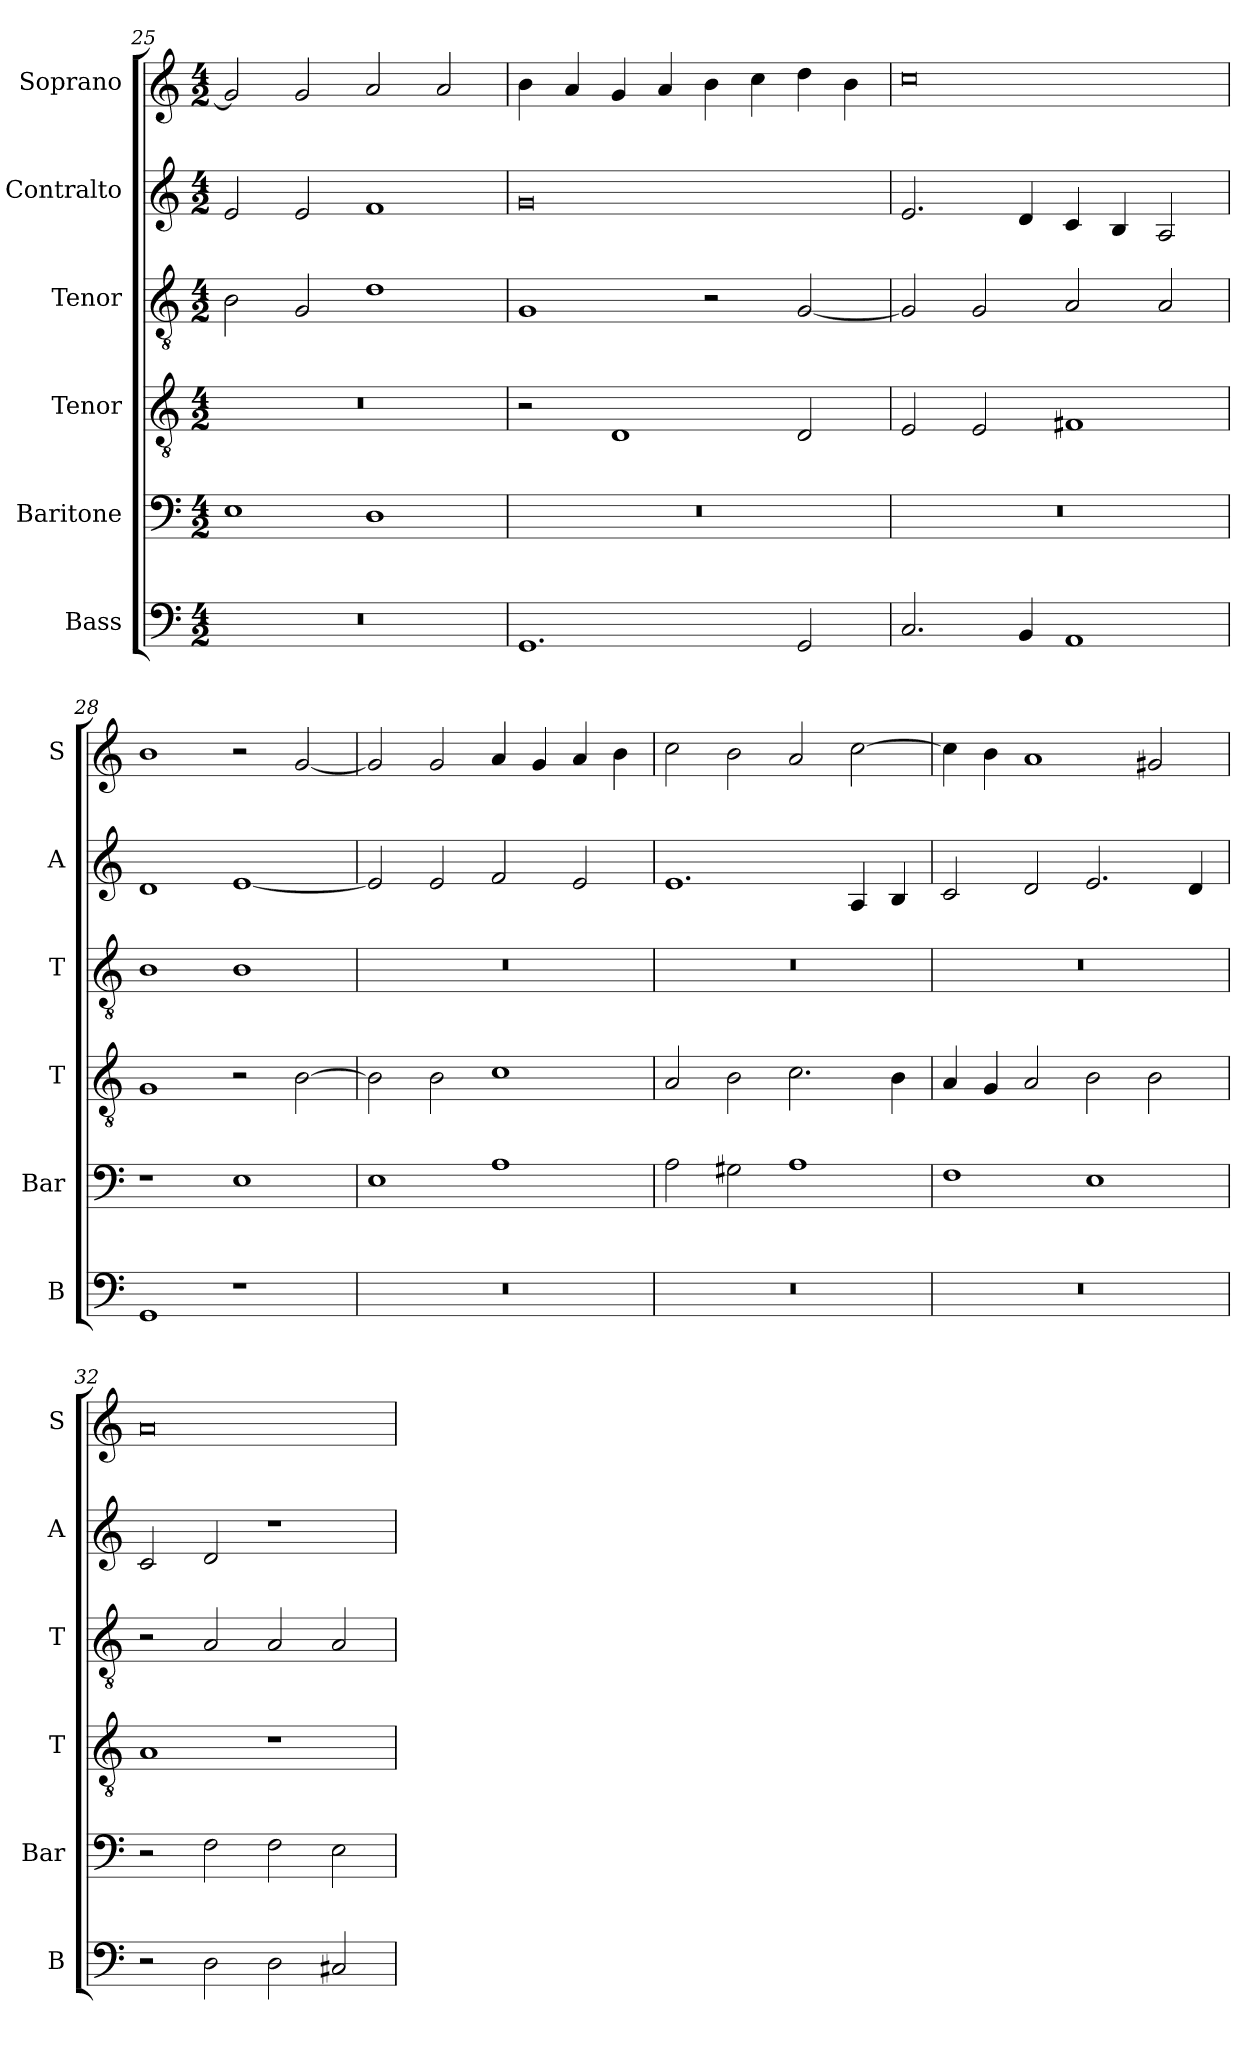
**kern	**kern	**kern	**kern	**kern	**kern
*part6	*part5	*part4	*part3	*part2	*part1
*staff6	*staff5	*staff4	*staff3	*staff2	*staff1
*I"Bass	*I"Baritone	*I"Tenor	*I"Tenor	*I"Contralto	*I"Soprano
*I'B	*I'Bar	*I'T	*I'T	*I'A	*I'S
*clefF4	*clefF4	*clefGv2	*clefGv2	*clefG2	*clefG2
*k[]	*k[]	*k[]	*k[]	*k[]	*k[]
*E:phr	*E:phr	*E:phr	*E:phr	*E:phr	*E:phr
*M4/2	*M4/2	*M4/2	*M4/2	*M4/2	*M4/2
=25	=25	=25	=25	=25	=25
0r	1E	0r	2B	2e	2g]
.	.	.	2G	2e	2g
.	1D	.	1d	1f	2a
.	.	.	.	.	2a
=26	=26	=26	=26	=26	=26
1.GG	0r	2r	1G	0g	4b
.	.	.	.	.	4a
.	.	1D	.	.	4g
.	.	.	.	.	4a
.	.	.	2r	.	4b
.	.	.	.	.	4cc
2GG	.	2D	[2G	.	4dd
.	.	.	.	.	4b
=27	=27	=27	=27	=27	=27
2.C	0r	2E	2G]	2.e	0cc
.	.	2E	2G	.	.
4BB	.	.	.	4d	.
1AA	.	1F#X	2A	4c	.
.	.	.	.	4B	.
.	.	.	2A	2A	.
=28	=28	=28	=28	=28	=28
1GG	1r	1G	1B	1d	1b
1r	1E	2r	1B	[1e	2r
.	.	[2B	.	.	[2g
=29	=29	=29	=29	=29	=29
0r	1E	2B]	0r	2e]	2g]
.	.	2B	.	2e	2g
.	1A	1c	.	2f	4a
.	.	.	.	.	4g
.	.	.	.	2e	4a
.	.	.	.	.	4b
=30	=30	=30	=30	=30	=30
0r	2A	2A	0r	1.e	2cc
.	2G#X	2B	.	.	2b
.	1A	2.c	.	.	2a
.	.	.	.	4A	[2cc
.	.	4B	.	4B	.
=31	=31	=31	=31	=31	=31
0r	1F	4A	0r	2c	4cc]
.	.	4G	.	.	4b
.	.	2A	.	2d	1a
.	1E	2B	.	2.e	.
.	.	2B	.	.	2g#X
.	.	.	.	4d	.
=32	=32	=32	=32	=32	=32
2r	2r	1A	2r	2c	0a
2D	2F	.	2A	2d	.
2D	2F	1r	2A	1r	.
2C#X	2E	.	2A	.	.
=	=	=	=	=	=
*-	*-	*-	*-	*-	*-
